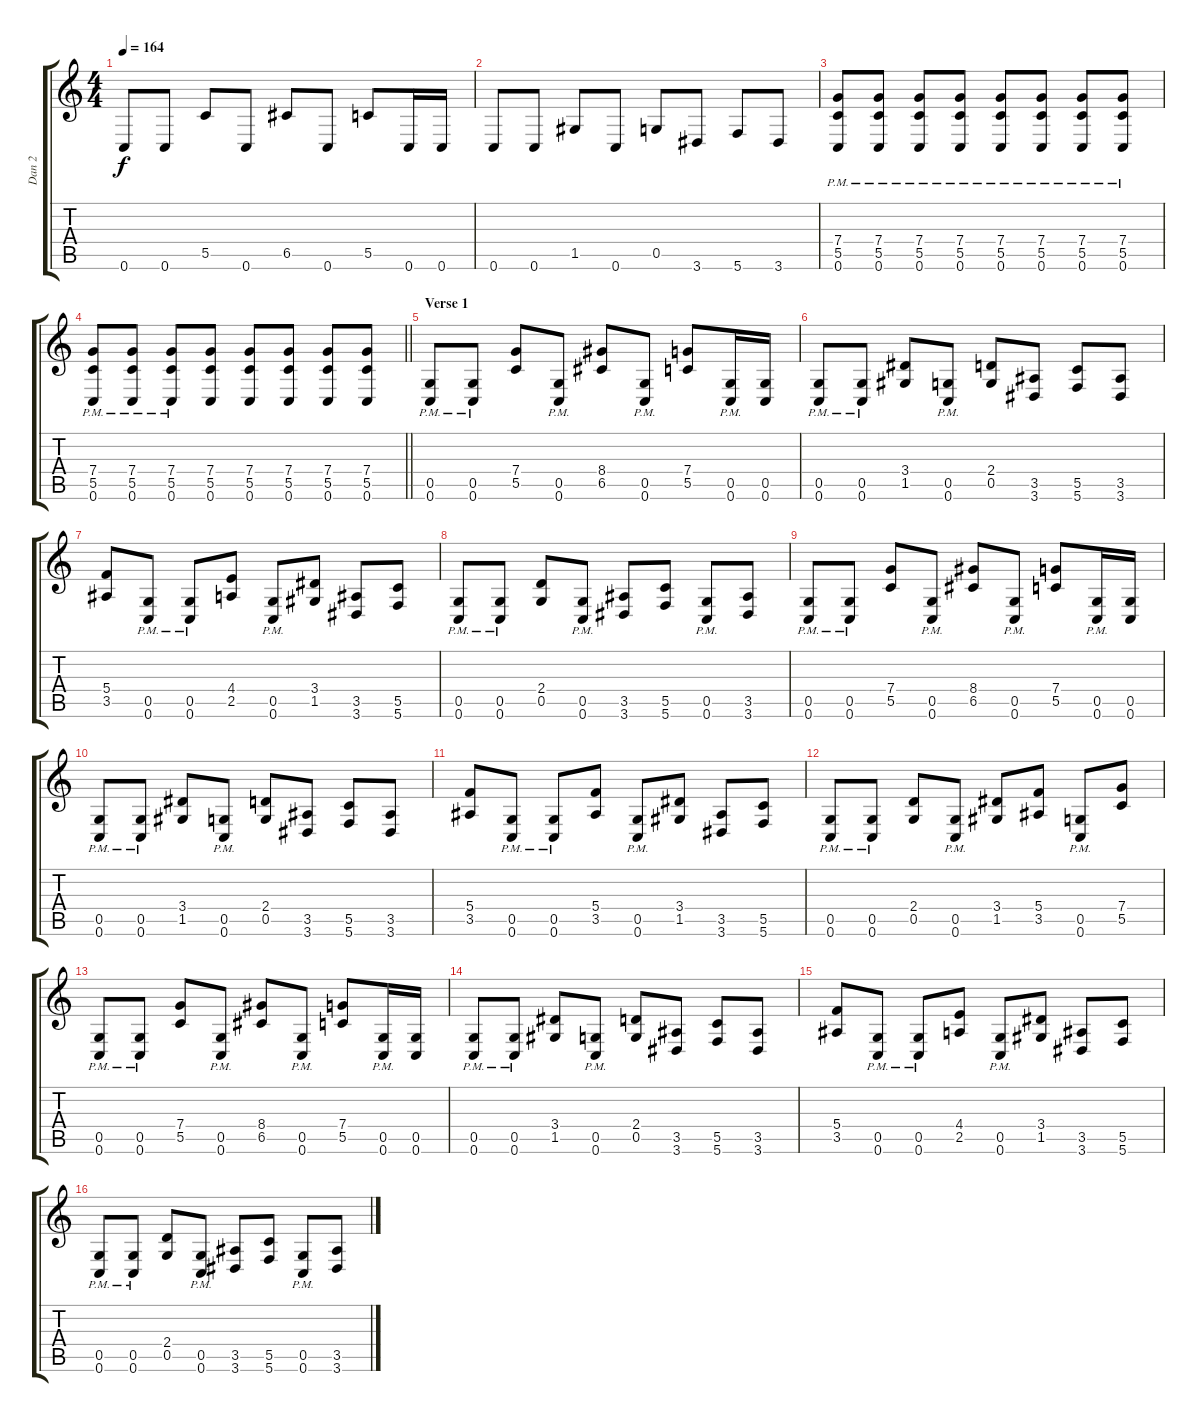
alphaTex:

\track ("Dan 2" "Dan 2") {instrument distortionguitar}
\staff {score tabs}
\tuning (D4 A3 F3 C3 G2 C2) {hide}
\ts (4 4)
\tempo 164
\clef g2
\ks c
0.6.8{dy f} 0.6.8 5.5.8 0.6.8 6.5.8 0.6.8 5.5.8 0.6.16 0.6.16 |
0.6.8 0.6.8 1.5.8 0.6.8 0.5.8 3.6.8 5.6.8 3.6.8 |
(7.4{pm} 5.5{pm} 0.6).8 (7.4{pm} 5.5{pm} 0.6).8 (7.4{pm} 5.5{pm} 0.6).8 (7.4{pm} 5.5{pm} 0.6).8 (7.4{pm} 5.5{pm} 0.6).8 (7.4{pm} 5.5{pm} 0.6).8 (7.4{pm} 5.5{pm} 0.6).8 (7.4{pm} 5.5{pm} 0.6).8 |
\barLineRight lightlight
(7.4{pm} 5.5{pm} 0.6).8 (7.4{pm} 5.5{pm} 0.6).8 (7.4{pm} 5.5{pm} 0.6).8 (7.4 5.5 0.6).8 (7.4 5.5 0.6).8 (7.4 5.5 0.6).8 (7.4 5.5 0.6).8 (7.4 5.5 0.6).8 |
\section ("" "Verse 1")
(0.5{pm} 0.6{pm}).8 (0.5{pm} 0.6{pm}).8 (7.4 5.5).8 (0.5{pm} 0.6{pm}).8 (8.4 6.5).8 (0.5{pm} 0.6{pm}).8 (7.4 5.5).8 (0.5{pm} 0.6{pm}).16 (0.5 0.6).16 |
(0.5{pm} 0.6{pm}).8 (0.5{pm} 0.6{pm}).8 (3.4 1.5).8 (0.5{pm} 0.6{pm}).8 (2.4 0.5).8 (3.5 3.6).8 (5.5 5.6).8 (3.5 3.6).8 |
(5.4 3.5).8 (0.5{pm} 0.6{pm}).8 (0.5{pm} 0.6{pm}).8 (4.4 2.5).8 (0.5{pm} 0.6{pm}).8 (3.4 1.5).8 (3.5 3.6).8 (5.5 5.6).8 |
(0.5{pm} 0.6{pm}).8 (0.5{pm} 0.6{pm}).8 (2.4 0.5).8 (0.5{pm} 0.6{pm}).8 (3.5 3.6).8 (5.5 5.6).8 (0.5{pm} 0.6{pm}).8 (3.5 3.6).8 |
(0.5{pm} 0.6{pm}).8 (0.5{pm} 0.6{pm}).8 (7.4 5.5).8 (0.5{pm} 0.6{pm}).8 (8.4 6.5).8 (0.5{pm} 0.6{pm}).8 (7.4 5.5).8 (0.5{pm} 0.6{pm}).16 (0.5 0.6).16 |
(0.5{pm} 0.6{pm}).8 (0.5{pm} 0.6{pm}).8 (3.4 1.5).8 (0.5{pm} 0.6{pm}).8 (2.4 0.5).8 (3.5 3.6).8 (5.5 5.6).8 (3.5 3.6).8 |
(5.4 3.5).8 (0.5{pm} 0.6{pm}).8 (0.5{pm} 0.6{pm}).8 (5.4 3.5).8 (0.5{pm} 0.6{pm}).8 (3.4 1.5).8 (3.5 3.6).8 (5.5 5.6).8 |
(0.5{pm} 0.6{pm}).8 (0.5{pm} 0.6{pm}).8 (2.4 0.5).8 (0.5{pm} 0.6{pm}).8 (3.4 1.5).8 (5.4 3.5).8 (0.5{pm} 0.6{pm}).8 (7.4 5.5).8 |
(0.5{pm} 0.6{pm}).8 (0.5{pm} 0.6{pm}).8 (7.4 5.5).8 (0.5{pm} 0.6{pm}).8 (8.4 6.5).8 (0.5{pm} 0.6{pm}).8 (7.4 5.5).8 (0.5{pm} 0.6{pm}).16 (0.5 0.6).16 |
(0.5{pm} 0.6{pm}).8 (0.5{pm} 0.6{pm}).8 (3.4 1.5).8 (0.5{pm} 0.6{pm}).8 (2.4 0.5).8 (3.5 3.6).8 (5.5 5.6).8 (3.5 3.6).8 |
(5.4 3.5).8 (0.5{pm} 0.6{pm}).8 (0.5{pm} 0.6{pm}).8 (4.4 2.5).8 (0.5{pm} 0.6{pm}).8 (3.4 1.5).8 (3.5 3.6).8 (5.5 5.6).8 |
(0.5{pm} 0.6{pm}).8 (0.5{pm} 0.6{pm}).8 (2.4 0.5).8 (0.5{pm} 0.6{pm}).8 (3.5 3.6).8 (5.5 5.6).8 (0.5{pm} 0.6{pm}).8 (3.5 3.6).8
